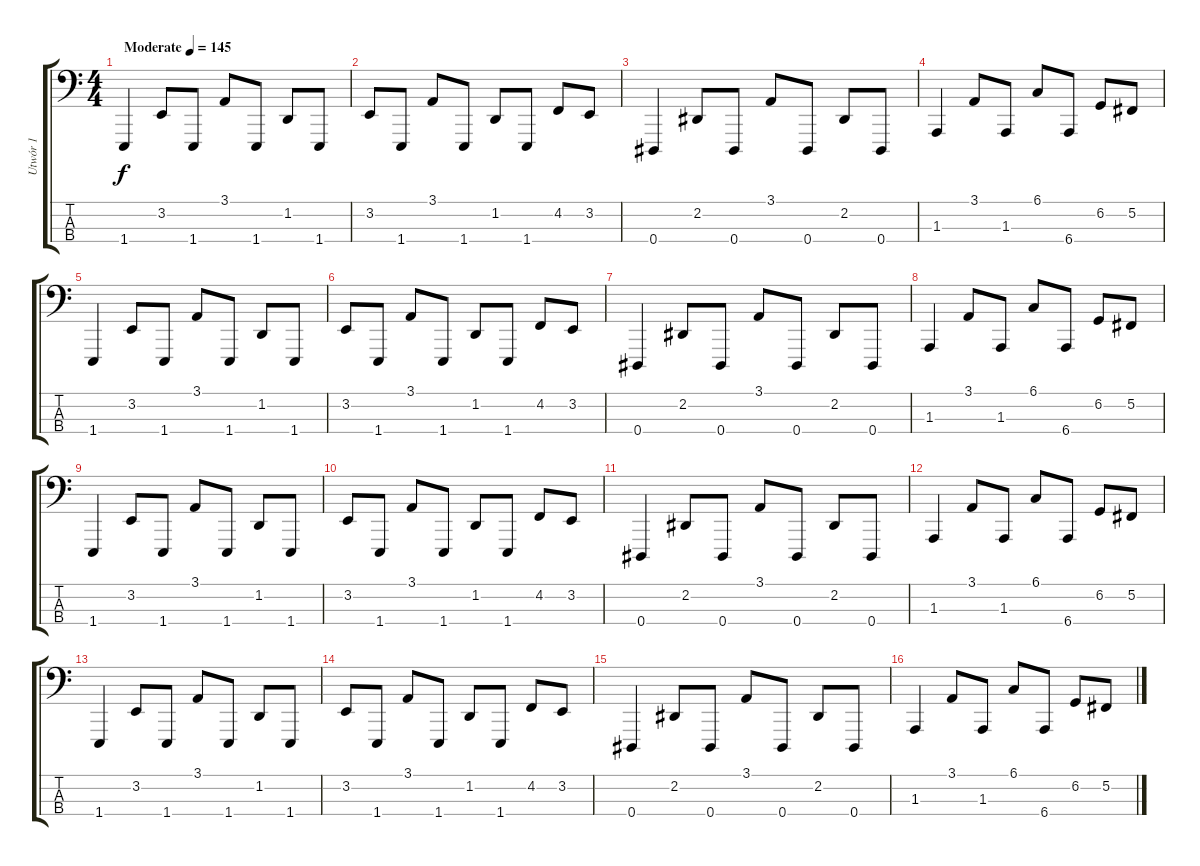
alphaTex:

\track ("Utwór 1" "Utwór 1") {instrument lead2sawtooth}
\staff {score tabs}
\tuning (Gb2 Db2 Ab1 Eb1) {hide}
\ts (4 4)
\tempo (145 "Moderate")
\clef f4
\ks c
1.4.4{dy f instrument lead2sawtooth} 3.2.8 1.4.8 3.1.8 1.4.8 1.2.8 1.4.8 |
3.2.8 1.4.8 3.1.8 1.4.8 1.2.8 1.4.8 4.2.8 3.2.8 |
0.4.4 2.2.8 0.4.8 3.1.8 0.4.8 2.2.8 0.4.8 |
1.3.4 3.1.8 1.3.8 6.1.8 6.4.8 6.2.8 5.2.8 |
1.4.4 3.2.8 1.4.8 3.1.8 1.4.8 1.2.8 1.4.8 |
3.2.8 1.4.8 3.1.8 1.4.8 1.2.8 1.4.8 4.2.8 3.2.8 |
0.4.4 2.2.8 0.4.8 3.1.8 0.4.8 2.2.8 0.4.8 |
1.3.4 3.1.8 1.3.8 6.1.8 6.4.8 6.2.8 5.2.8 |
1.4.4 3.2.8 1.4.8 3.1.8 1.4.8 1.2.8 1.4.8 |
3.2.8 1.4.8 3.1.8 1.4.8 1.2.8 1.4.8 4.2.8 3.2.8 |
0.4.4 2.2.8 0.4.8 3.1.8 0.4.8 2.2.8 0.4.8 |
1.3.4 3.1.8 1.3.8 6.1.8 6.4.8 6.2.8 5.2.8 |
1.4.4 3.2.8 1.4.8 3.1.8 1.4.8 1.2.8 1.4.8 |
3.2.8 1.4.8 3.1.8 1.4.8 1.2.8 1.4.8 4.2.8 3.2.8 |
0.4.4 2.2.8 0.4.8 3.1.8 0.4.8 2.2.8 0.4.8 |
1.3.4 3.1.8 1.3.8 6.1.8 6.4.8 6.2.8 5.2.8
